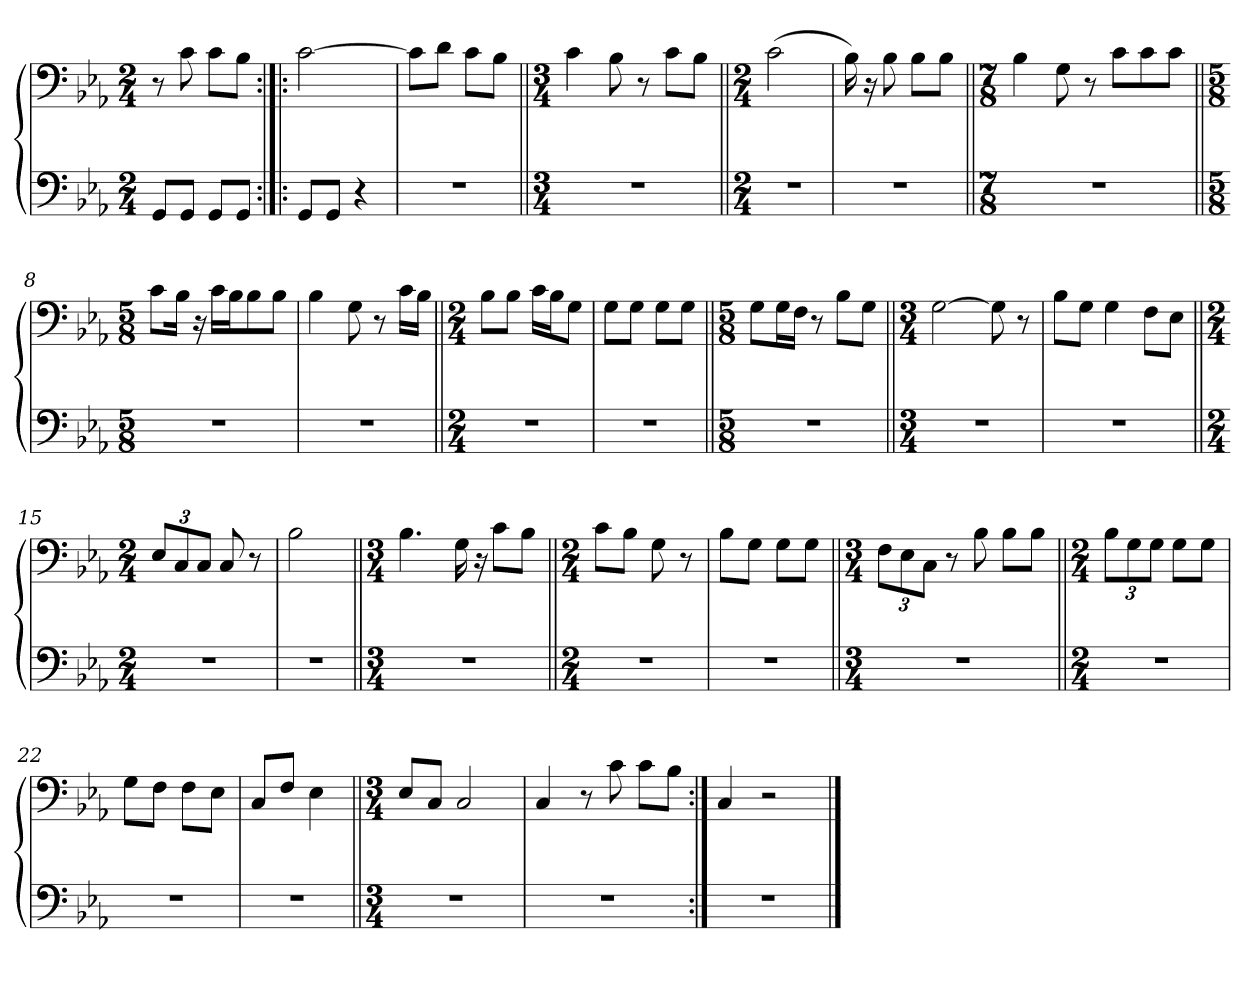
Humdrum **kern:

**kern	**kern
*part1	*part1
*staff2	*staff1
*clefF4	*clefF4
*k[b-e-a-]	*k[b-e-a-]
*M2/4	*M2/4
=1	=1
8GG/L	8r
8GG/J	8c\
8GG/L	8c\L
8GG/J	8B-\J
=2:|!|:	=2:|!|:
8GG/L	[2c\
8GG/J	.
4r	.
=3	=3
2r	8c\L]
.	8d\J
.	8c\L
.	8B-\J
=4||	=4||
*M3/4	*M3/4
2.r	4c\
.	8B-\
.	8r
.	8c\L
.	8B-\J
=5||	=5||
*M2/4	*M2/4
2r	(2c\
=6	=6
2r	16B-\)
.	16r
.	8B-\
.	8B-\L
.	8B-\J
=7||	=7||
*M7/8	*M7/8
2..r	4B-\
.	8G\
.	8r
.	8c\L
.	8c\
.	8c\J
=8||	=8||
*M5/8	*M5/8
3...r	8c\L
.	16B-\Jk
.	16r
.	16c\LL
.	16B-\J
.	8B-\
.	8B-\J
=9	=9
3...r	4B-\
.	8G\
.	8r
.	16c\LL
.	16B-\JJ
=10||	=10||
*M2/4	*M2/4
2r	8B-\L
.	8B-\J
.	16c\LL
.	16B-\J
.	8G\J
=11	=11
2r	8G\L
.	8G\J
.	8G\L
.	8G\J
=12||	=12||
*M5/8	*M5/8
3...r	8G\L
.	16G\L
.	16F\JJ
.	8r
.	8B-\L
.	8G\J
=13||	=13||
*M3/4	*M3/4
2.r	[2G\
.	8G\]
.	8r
=14	=14
2.r	8B-\L
.	8G\J
.	4G\
.	8F\L
.	8E-\J
=15||	=15||
*M2/4	*M2/4
2r	12E-/L
.	12C/
.	12C/J
.	8C/
.	8r
=16	=16
2r	2B-\
=17||	=17||
*M3/4	*M3/4
2.r	4.B-\
.	16G\
.	16r
.	8c\L
.	8B-\J
=18||	=18||
*M2/4	*M2/4
2r	8c\L
.	8B-\J
.	8G\
.	8r
=19	=19
2r	8B-\L
.	8G\J
.	8G\L
.	8G\J
=20||	=20||
*M3/4	*M3/4
2.r	12F\L
.	12E-\
.	12C\J
.	8r
.	8B-\
.	8B-\L
.	8B-\J
=21||	=21||
*M2/4	*M2/4
2r	12B-\L
.	12G\
.	12G\J
.	8G\L
.	8G\J
=22	=22
2r	8G\L
.	8F\J
.	8F\L
.	8E-\J
=23	=23
2r	8C/L
.	8F/J
.	4E-\
=24||	=24||
*M3/4	*M3/4
2.r	8E-/L
.	8C/J
.	2C/
=25	=25
2.r	4C/
.	8r
.	8c\
.	8c\L
.	8B-\J
=26:|!	=26:|!
2.r	4C/
.	2r
==	==
*-	*-
